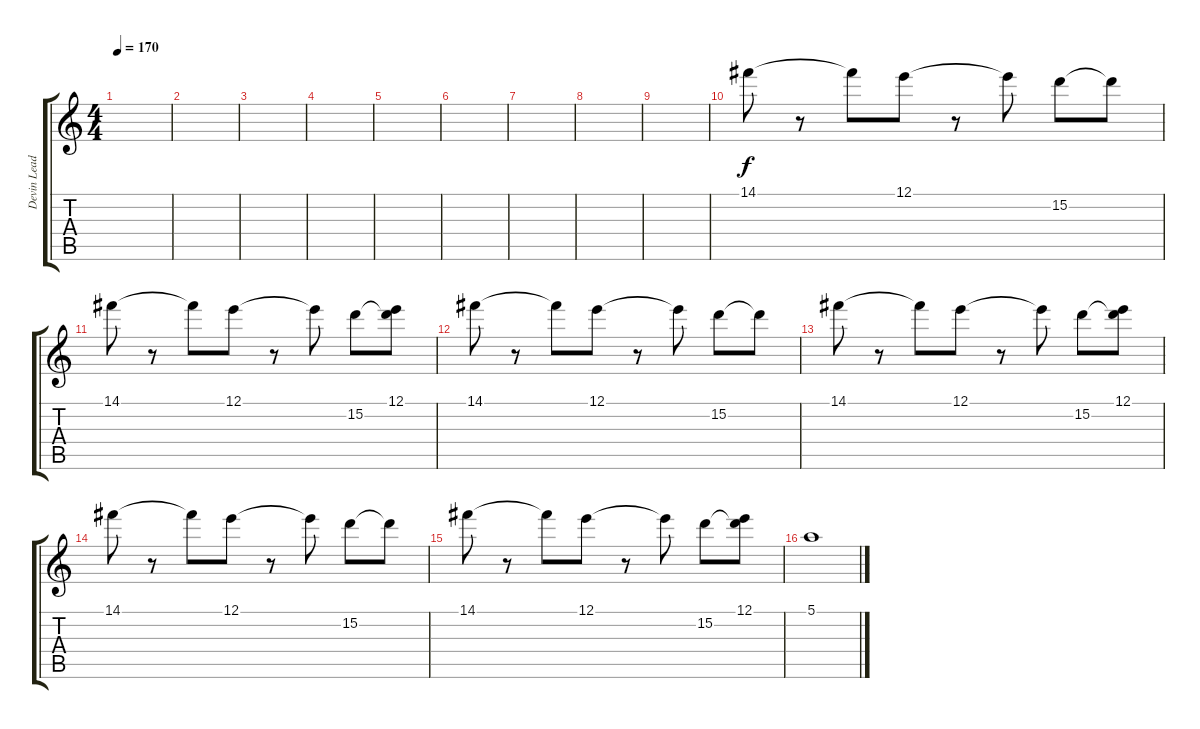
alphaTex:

\track ("Devin Lead" "Devin Lead") {instrument distortionguitar}
\staff {score tabs}
\tuning (E4 B3 G3 D3 A2 D2) {hide}
\ts (4 4)
\tempo 170
\clef g2
\ks c
|
|
|
|
|
|
|
|
|
14.1.8 r.8 14.1{t}.8 12.1.8 r.8 12.1{t}.8 15.2.8 15.2{t}.8 |
14.1.8 r.8 14.1{t}.8 12.1.8 r.8 12.1{t}.8 15.2.8 (12.1 15.2{t}).8 |
14.1.8 r.8 14.1{t}.8 12.1.8 r.8 12.1{t}.8 15.2.8 15.2{t}.8 |
14.1.8 r.8 14.1{t}.8 12.1.8 r.8 12.1{t}.8 15.2.8 (12.1 15.2{t}).8 |
14.1.8 r.8 14.1{t}.8 12.1.8 r.8 12.1{t}.8 15.2.8 15.2{t}.8 |
14.1.8 r.8 14.1{t}.8 12.1.8 r.8 12.1{t}.8 15.2.8 (12.1 15.2{t}).8 |
5.1.1
